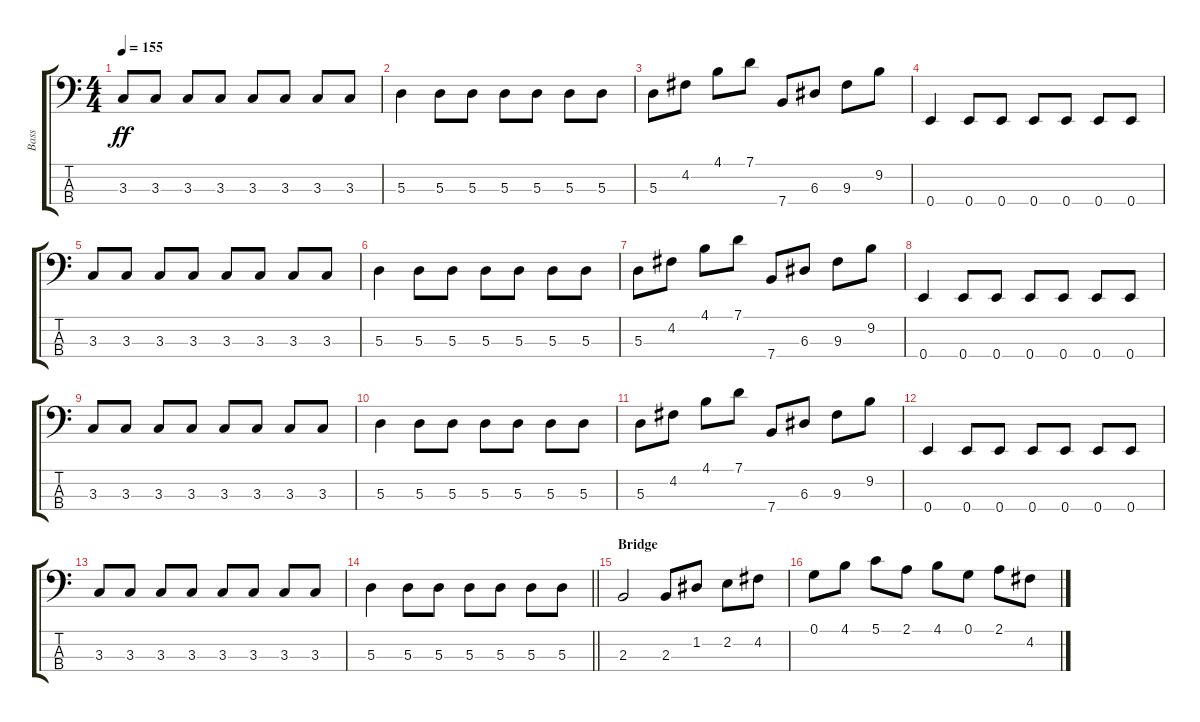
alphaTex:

\track ("Bass" "Bass") {solo instrument electricbassfinger}
\staff {score tabs}
\tuning (G2 D2 A1 E1) {hide}
\ts (4 4)
\tempo 155
\clef f4
\ks c
3.3.8{dy ff} 3.3.8 3.3.8 3.3.8 3.3.8 3.3.8 3.3.8 3.3.8 |
5.3.4 5.3.8 5.3.8 5.3.8 5.3.8 5.3.8 5.3.8 |
5.3.8 4.2.8 4.1.8 7.1.8 7.4.8 6.3.8 9.3.8 9.2.8 |
0.4.4 0.4.8 0.4.8 0.4.8 0.4.8 0.4.8 0.4.8 |
3.3.8 3.3.8 3.3.8 3.3.8 3.3.8 3.3.8 3.3.8 3.3.8 |
5.3.4 5.3.8 5.3.8 5.3.8 5.3.8 5.3.8 5.3.8 |
5.3.8 4.2.8 4.1.8 7.1.8 7.4.8 6.3.8 9.3.8 9.2.8 |
0.4.4 0.4.8 0.4.8 0.4.8 0.4.8 0.4.8 0.4.8 |
3.3.8 3.3.8 3.3.8 3.3.8 3.3.8 3.3.8 3.3.8 3.3.8 |
5.3.4 5.3.8 5.3.8 5.3.8 5.3.8 5.3.8 5.3.8 |
5.3.8 4.2.8 4.1.8 7.1.8 7.4.8 6.3.8 9.3.8 9.2.8 |
0.4.4 0.4.8 0.4.8 0.4.8 0.4.8 0.4.8 0.4.8 |
3.3.8 3.3.8 3.3.8 3.3.8 3.3.8 3.3.8 3.3.8 3.3.8 |
\barLineRight lightlight
5.3.4 5.3.8 5.3.8 5.3.8 5.3.8 5.3.8 5.3.8 |
\section ("" "Bridge")
2.3.2 2.3.8 1.2.8 2.2.8 4.2.8 |
0.1.8 4.1.8 5.1.8 2.1.8 4.1.8 0.1.8 2.1.8 4.2.8
